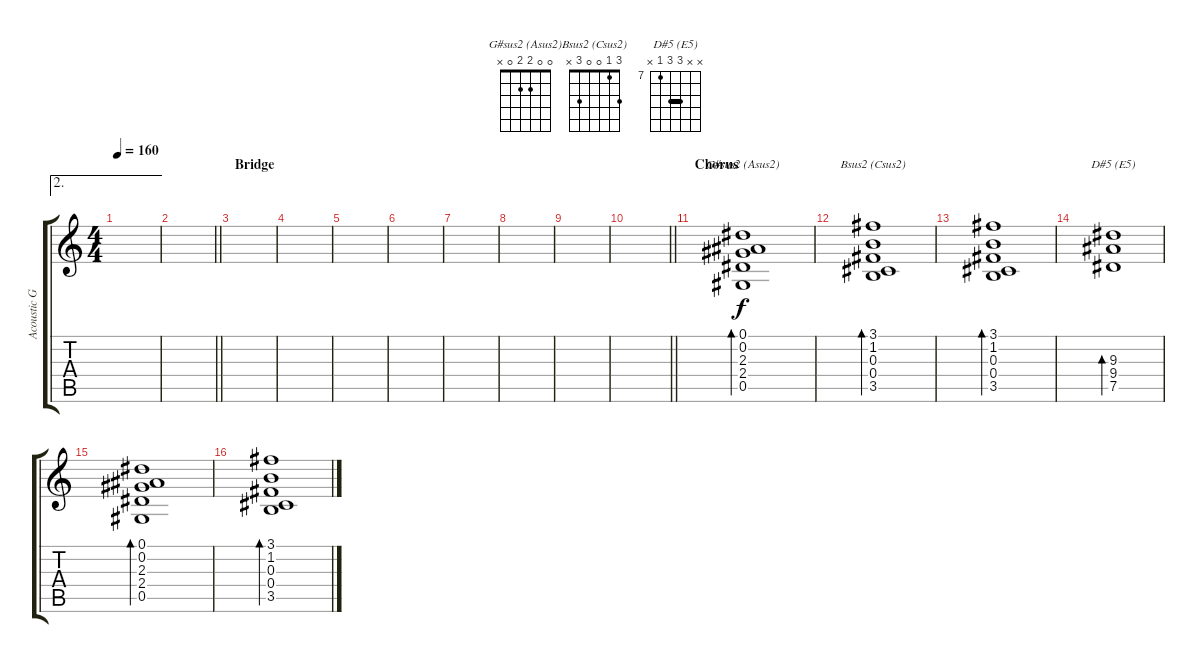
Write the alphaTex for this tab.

\track ("Acoustic Guitar" "Acoustic G") {instrument acousticguitarsteel}
\staff {score tabs}
\tuning (Eb4 Bb3 Gb3 Db3 Ab2 Eb2) {hide}
\chord ("G#sus2 (Asus2)" 0 0 2 2 0 x)
\chord ("Bsus2 (Csus2)" 3 1 0 0 3 x)
\chord ("D#5 (E5)" x x 9 9 7 x) {firstfret 7 barre 9}
\ae 2
\ts (4 4)
\tempo 160
\clef g2
\ks c
|
\barLineRight lightlight
|
\section ("" "Bridge")
|
|
|
|
|
|
|
\barLineRight lightlight
|
\section ("" "Chorus")
(0.1 0.2 2.3 2.4 0.5).1{bd 60 ch "G#sus2 (Asus2)"} |
(3.1 1.2 0.3 0.4 3.5).1{bd 60 ch "Bsus2 (Csus2)"} |
(3.1 1.2 0.3 0.4 3.5).1{bd 60} |
(9.3 9.4 7.5).1{bd 60 ch "D#5 (E5)"} |
(0.1 0.2 2.3 2.4 0.5).1{bd 60} |
(3.1 1.2 0.3 0.4 3.5).1{bd 60}
